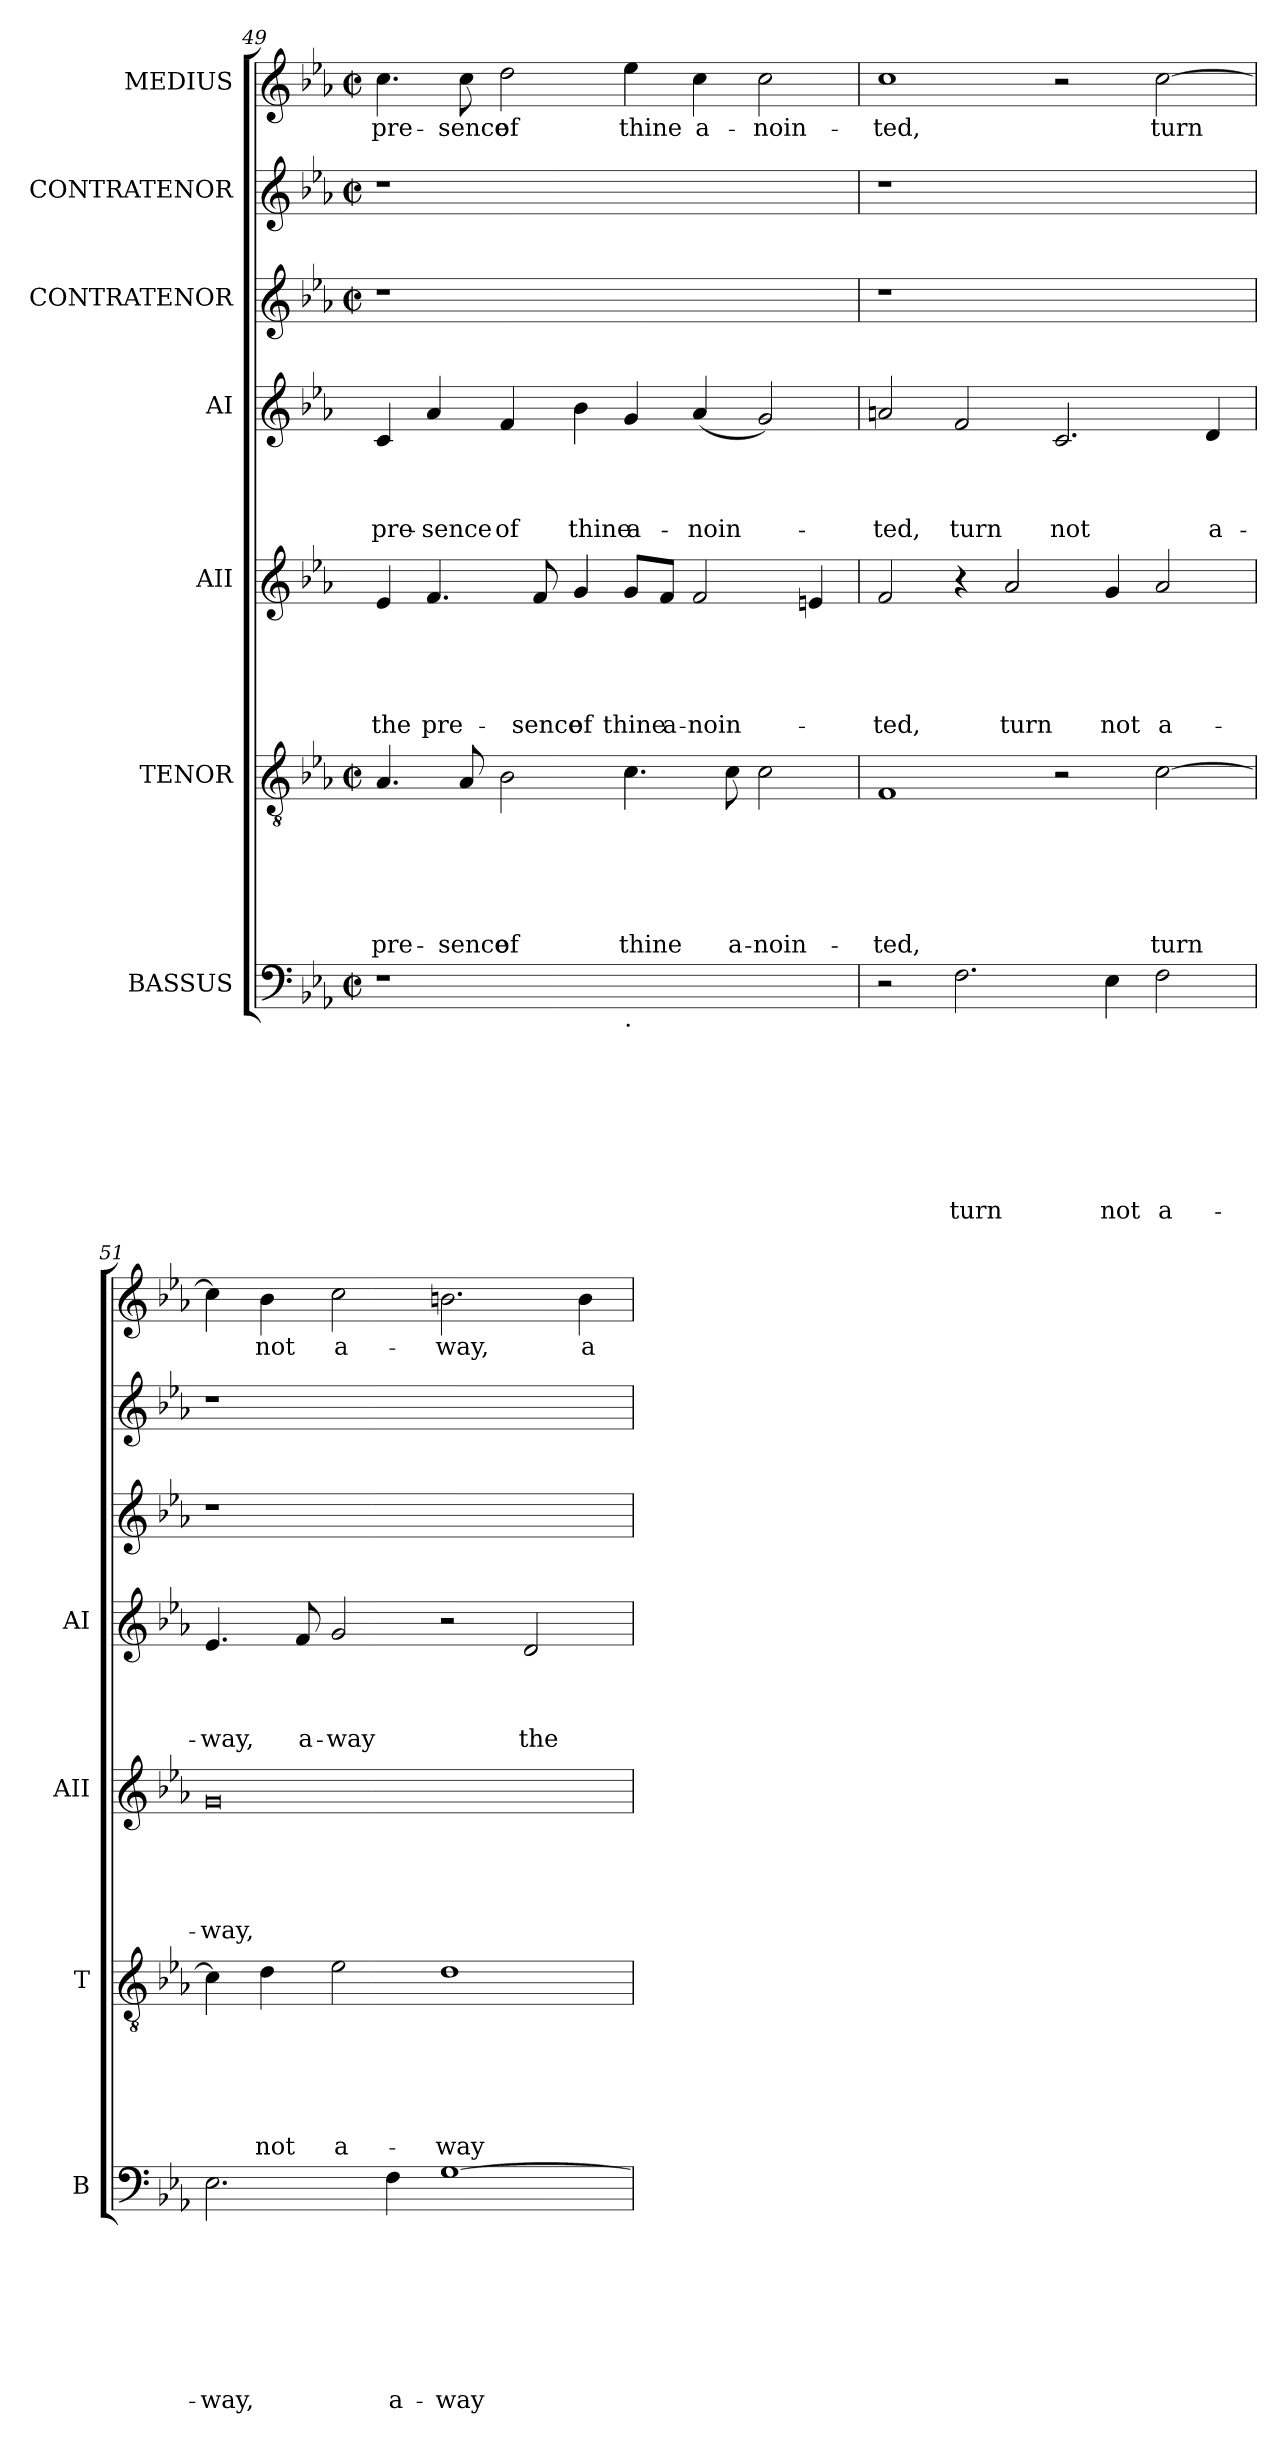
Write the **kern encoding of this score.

**kern	**text	**text	**text	**text	**text	**text	**text	**text	**kern	**text	**text	**text	**text	**text	**text	**kern	**text	**text	**text	**text	**text	**kern	**text	**text	**text	**text	**kern	**kern	**kern	**text
*part7	*part7	*part7	*part7	*part7	*part7	*part7	*part7	*part7	*part6	*part6	*part6	*part6	*part6	*part6	*part6	*part5	*part5	*part5	*part5	*part5	*part5	*part4	*part4	*part4	*part4	*part4	*part3	*part2	*part1	*part1
*staff7	*staff7	*staff7	*staff7	*staff7	*staff7	*staff7	*staff7	*staff7	*staff6	*staff6	*staff6	*staff6	*staff6	*staff6	*staff6	*staff5	*staff5	*staff5	*staff5	*staff5	*staff5	*staff4	*staff4	*staff4	*staff4	*staff4	*staff3	*staff2	*staff1	*staff1
*I"BASSUS	*	*	*	*	*	*	*	*	*I"TENOR	*	*	*	*	*	*	*I"AII	*	*	*	*	*	*I"AI	*	*	*	*	*I"CONTRATENOR	*I"CONTRATENOR	*I"MEDIUS	*
*I'B	*	*	*	*	*	*	*	*	*I'T	*	*	*	*	*	*	*I'AII	*	*	*	*	*	*I'AI	*	*	*	*	*	*	*	*
*clefF4	*	*	*	*	*	*	*	*	*clefGv2	*	*	*	*	*	*	*clefG2	*	*	*	*	*	*clefG2	*	*	*	*	*clefG2	*clefG2	*clefG2	*
*k[b-e-a-]	*	*	*	*	*	*	*	*	*k[b-e-a-]	*	*	*	*	*	*	*k[b-e-a-]	*	*	*	*	*	*k[b-e-a-]	*	*	*	*	*k[b-e-a-]	*k[b-e-a-]	*k[b-e-a-]	*
*E-:	*	*	*	*	*	*	*	*	*E-:	*	*	*	*	*	*	*E-:	*	*	*	*	*	*E-:	*	*	*	*	*E-:	*E-:	*E-:	*
*M2/2	*	*	*	*	*	*	*	*	*M2/2	*	*	*	*	*	*	*	*	*	*	*	*	*	*	*	*	*	*M2/2	*M2/2	*M2/2	*
*met(c|)	*	*	*	*	*	*	*	*	*met(c|)	*	*	*	*	*	*	*	*	*	*	*	*	*	*	*	*	*	*met(c|)	*met(c|)	*met(c|)	*
=49	=49	=49	=49	=49	=49	=49	=49	=49	=49	=49	=49	=49	=49	=49	=49	=49	=49	=49	=49	=49	=49	=49	=49	=49	=49	=49	=49	=49	=49	=49
!	!	!	!	!	!	!	!	!	!	!	!	!	!	!	!LO:LY:b	!	!	!	!	!	!LO:LY:b	!	!	!	!	!LO:LY:b	!	!	!	!LO:LY:b
1r	.	.	.	.	.	.	.	.	4.A-/	.	.	.	.	.	pre-	4e-/	.	.	.	.	-the	4c/	.	.	.	pre-	1r	1r	4.cc\	pre-
!	!	!	!	!	!	!	!	!	!	!	!	!	!	!	!	!	!	!	!	!	!LO:LY:b	!	!	!	!	!LO:LY:b	!	!	!	!
.	.	.	.	.	.	.	.	.	.	.	.	.	.	.	.	4.f/	.	.	.	.	pre-	4a-/	.	.	.	-sence	.	.	.	.
!	!	!	!	!	!	!	!	!	!	!	!	!	!	!	!LO:LY:b	!	!	!	!	!	!	!	!	!	!	!	!	!	!	!LO:LY:b
.	.	.	.	.	.	.	.	.	8A-/	.	.	.	.	.	-sence	.	.	.	.	.	.	.	.	.	.	.	.	.	8cc\	-sence
!	!	!	!	!	!	!	!	!	!	!	!	!	!	!	!LO:LY:b	!	!	!	!	!	!	!	!	!	!	!LO:LY:b	!	!	!	!LO:LY:b
.	.	.	.	.	.	.	.	.	2B-\	.	.	.	.	.	of	.	.	.	.	.	.	4f/	.	.	.	of	.	.	2dd\	of
!	!	!	!	!	!	!	!	!	!	!	!	!	!	!	!	!	!	!	!	!	!LO:LY:b	!	!	!	!	!	!	!	!	!
.	.	.	.	.	.	.	.	.	.	.	.	.	.	.	.	8f/	.	.	.	.	-sence	.	.	.	.	.	.	.	.	.
!	!	!	!	!	!	!	!	!	!	!	!	!	!	!	!	!	!	!	!	!	!LO:LY:b	!	!	!	!	!LO:LY:b	!	!	!	!
.	.	.	.	.	.	.	.	.	.	.	.	.	.	.	.	4g/	.	.	.	.	of	4b-\	.	.	.	thine	.	.	.	.
!LO:TX:b:t=.	!	!	!	!	!	!	!	!	!	!	!	!	!	!	!	!	!	!	!	!	!	!	!	!	!	!	!	!	!	!
!	!	!	!	!	!	!	!	!	!	!	!	!	!	!	!LO:LY:b	!	!	!	!	!	!LO:LY:b	!	!	!	!	!LO:LY:b	!	!	!	!LO:LY:b
1ryy	.	.	.	.	.	.	.	.	4.c\	.	.	.	.	.	thine	8g/L	.	.	.	.	thine	4g/	.	.	.	a-	1ryy	1ryy	4ee-\	thine
!	!	!	!	!	!	!	!	!	!	!	!	!	!	!	!	!	!	!	!	!	!LO:LY:b	!	!	!	!	!	!	!	!	!
.	.	.	.	.	.	.	.	.	.	.	.	.	.	.	.	8f/J	.	.	.	.	a-	.	.	.	.	.	.	.	.	.
!	!	!	!	!	!	!	!	!	!	!	!	!	!	!	!	!	!	!	!	!	!LO:LY:b	!	!	!	!	!LO:LY:b	!	!	!	!LO:LY:b
.	.	.	.	.	.	.	.	.	.	.	.	.	.	.	.	2f/	.	.	.	.	-noin-	(<4a-/	.	.	.	-noin-	.	.	4cc\	a-
!	!	!	!	!	!	!	!	!	!	!	!	!	!	!	!LO:LY:b	!	!	!	!	!	!	!	!	!	!	!	!	!	!	!
.	.	.	.	.	.	.	.	.	8c\	.	.	.	.	.	a-	.	.	.	.	.	.	.	.	.	.	.	.	.	.	.
!	!	!	!	!	!	!	!	!	!	!	!	!	!	!	!LO:LY:b	!	!	!	!	!	!	!	!	!	!	!	!	!	!	!LO:LY:b
.	.	.	.	.	.	.	.	.	2c\	.	.	.	.	.	-noin-	.	.	.	.	.	.	2g/)	.	.	.	.	.	.	2cc\	-noin-
.	.	.	.	.	.	.	.	.	.	.	.	.	.	.	.	4en/	.	.	.	.	.	.	.	.	.	.	.	.	.	.
!!LO:LB:g=z
=50	=50	=50	=50	=50	=50	=50	=50	=50	=50	=50	=50	=50	=50	=50	=50	=50	=50	=50	=50	=50	=50	=50	=50	=50	=50	=50	=50	=50	=50	=50
!	!	!	!	!	!	!	!	!	!	!	!	!	!	!	!LO:LY:b	!	!	!	!	!	!LO:LY:b	!	!	!	!	!LO:LY:b	!	!	!	!LO:LY:b
2r	.	.	.	.	.	.	.	.	1F	.	.	.	.	.	-ted,	2f/	.	.	.	.	-ted,	2an/	.	.	.	-ted,	1r	1r	1cc	-ted,
!	!	!	!	!	!	!	!	!LO:LY:b	!	!	!	!	!	!	!	!	!	!	!	!	!	!	!	!	!	!LO:LY:b	!	!	!	!
2.F\	.	.	.	.	.	.	.	turn	.	.	.	.	.	.	.	4r	.	.	.	.	.	2f/	.	.	.	turn	.	.	.	.
!	!	!	!	!	!	!	!	!	!	!	!	!	!	!	!	!	!	!	!	!	!LO:LY:b	!	!	!	!	!	!	!	!	!
.	.	.	.	.	.	.	.	.	.	.	.	.	.	.	.	2a-/	.	.	.	.	turn	.	.	.	.	.	.	.	.	.
!	!	!	!	!	!	!	!	!	!	!	!	!	!	!	!	!	!	!	!	!	!	!	!	!	!	!LO:LY:b	!	!	!	!
.	.	.	.	.	.	.	.	.	2r	.	.	.	.	.	.	.	.	.	.	.	.	2.c/	.	.	.	not	1ryy	1ryy	2r	.
!	!	!	!	!	!	!	!	!LO:LY:b	!	!	!	!	!	!	!	!	!	!	!	!	!LO:LY:b	!	!	!	!	!	!	!	!	!
4E-\	.	.	.	.	.	.	.	not	.	.	.	.	.	.	.	4g/	.	.	.	.	not	.	.	.	.	.	.	.	.	.
!	!	!	!	!	!	!	!	!LO:LY:b	!	!	!	!	!	!	!LO:LY:b	!	!	!	!	!	!LO:LY:b	!	!	!	!	!	!	!	!	!LO:LY:b
2F\	.	.	.	.	.	.	.	a-	[>2c\	.	.	.	.	.	turn	2a-/	.	.	.	.	a-	.	.	.	.	.	.	.	[>2cc\	turn
!	!	!	!	!	!	!	!	!	!	!	!	!	!	!	!	!	!	!	!	!	!	!	!	!	!	!LO:LY:b	!	!	!	!
.	.	.	.	.	.	.	.	.	.	.	.	.	.	.	.	.	.	.	.	.	.	4d/	.	.	.	a-	.	.	.	.
=51	=51	=51	=51	=51	=51	=51	=51	=51	=51	=51	=51	=51	=51	=51	=51	=51	=51	=51	=51	=51	=51	=51	=51	=51	=51	=51	=51	=51	=51	=51
!	!	!	!	!	!	!	!	!LO:LY:b	!	!	!	!	!	!	!	!	!	!	!	!	!LO:LY:b	!	!	!	!	!LO:LY:b	!	!	!	!
2.E-\	.	.	.	.	.	.	.	-way,	4c\]	.	.	.	.	.	.	0g	.	.	.	.	-way,	4.e-/	.	.	.	-way,	1r	1r	4cc\]	.
!	!	!	!	!	!	!	!	!	!	!	!	!	!	!	!LO:LY:b	!	!	!	!	!	!	!	!	!	!	!	!	!	!	!LO:LY:b
.	.	.	.	.	.	.	.	.	4d\	.	.	.	.	.	not	.	.	.	.	.	.	.	.	.	.	.	.	.	4b-\	not
!	!	!	!	!	!	!	!	!	!	!	!	!	!	!	!	!	!	!	!	!	!	!	!	!	!	!LO:LY:b	!	!	!	!
.	.	.	.	.	.	.	.	.	.	.	.	.	.	.	.	.	.	.	.	.	.	8f/	.	.	.	a-	.	.	.	.
!	!	!	!	!	!	!	!	!	!	!	!	!	!	!	!LO:LY:b	!	!	!	!	!	!	!	!	!	!	!LO:LY:b	!	!	!	!LO:LY:b
.	.	.	.	.	.	.	.	.	2e-\	.	.	.	.	.	a-	.	.	.	.	.	.	2g/	.	.	.	-way	.	.	2cc\	a-
!	!	!	!	!	!	!	!	!LO:LY:b	!	!	!	!	!	!	!	!	!	!	!	!	!	!	!	!	!	!	!	!	!	!
4F\	.	.	.	.	.	.	.	a-	.	.	.	.	.	.	.	.	.	.	.	.	.	.	.	.	.	.	.	.	.	.
!	!	!	!	!	!	!	!	!LO:LY:b	!	!	!	!	!	!	!LO:LY:b	!	!	!	!	!	!	!	!	!	!	!	!	!	!	!LO:LY:b
[>1G	.	.	.	.	.	.	.	-way	1d	.	.	.	.	.	-way	.	.	.	.	.	.	2r	.	.	.	.	1ryy	1ryy	2.bn\	-way,
!	!	!	!	!	!	!	!	!	!	!	!	!	!	!	!	!	!	!	!	!	!	!	!	!	!	!LO:LY:b	!	!	!	!
.	.	.	.	.	.	.	.	.	.	.	.	.	.	.	.	.	.	.	.	.	.	2d/	.	.	.	the	.	.	.	.
!	!	!	!	!	!	!	!	!	!	!	!	!	!	!	!	!	!	!	!	!	!	!	!	!	!	!	!	!	!	!LO:LY:b
.	.	.	.	.	.	.	.	.	.	.	.	.	.	.	.	.	.	.	.	.	.	.	.	.	.	.	.	.	4b\	a-
=	=	=	=	=	=	=	=	=	=	=	=	=	=	=	=	=	=	=	=	=	=	=	=	=	=	=	=	=	=	=
*-	*-	*-	*-	*-	*-	*-	*-	*-	*-	*-	*-	*-	*-	*-	*-	*-	*-	*-	*-	*-	*-	*-	*-	*-	*-	*-	*-	*-	*-	*-
